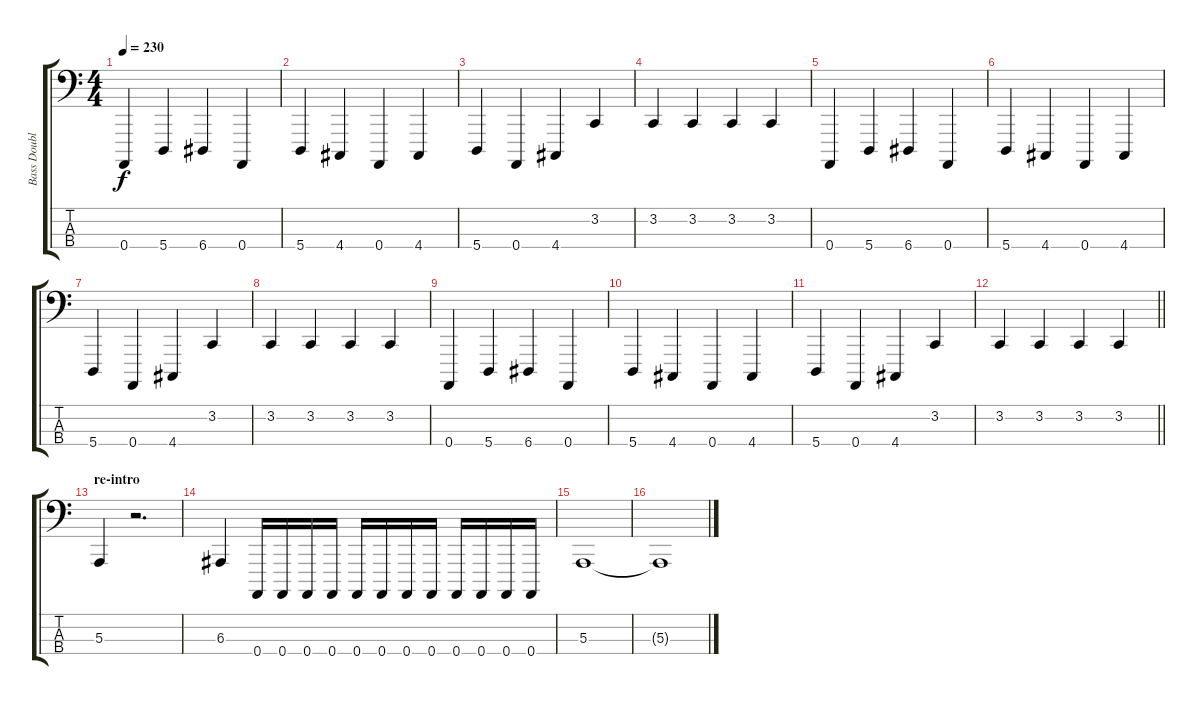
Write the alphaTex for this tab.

\track ("Bass Double" "Bass Doubl") {instrument harpsichord}
\staff {score tabs}
\tuning (D2 A1 E1 A0) {hide}
\ts (4 4)
\tempo 230
\clef f4
\ks c
0.4.4{dy f} 5.4.4 6.4.4 0.4.4 |
5.4.4 4.4.4 0.4.4 4.4.4 |
5.4.4 0.4.4 4.4.4 3.2.4 |
3.2.4 3.2.4 3.2.4 3.2.4 |
0.4.4 5.4.4 6.4.4 0.4.4 |
5.4.4 4.4.4 0.4.4 4.4.4 |
5.4.4 0.4.4 4.4.4 3.2.4 |
3.2.4 3.2.4 3.2.4 3.2.4 |
0.4.4 5.4.4 6.4.4 0.4.4 |
5.4.4 4.4.4 0.4.4 4.4.4 |
5.4.4 0.4.4 4.4.4 3.2.4 |
\barLineRight lightlight
3.2.4 3.2.4 3.2.4 3.2.4 |
\section ("" "re-intro")
5.3.4 r.2{d} |
6.3.4 0.4.16 0.4.16 0.4.16 0.4.16 0.4.16 0.4.16 0.4.16 0.4.16 0.4.16 0.4.16 0.4.16 0.4.16 |
5.3.1 |
5.3{t}.1
